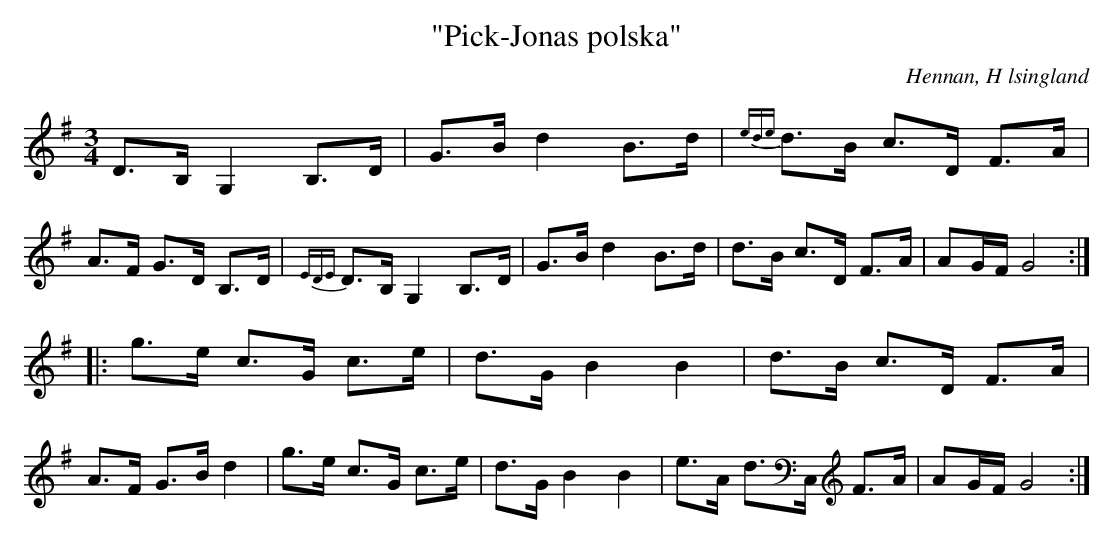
X:1
T: "Pick-Jonas polska"
O: Hennan, H lsingland
M: 3/4
L: 1/8
K: G
D>B, G,2 B,>D | G>B d2 B>d | {ede}d>B c>D F>A| A>F G>D B,>D|{EDE}D>B, G,2 B,>D|G>B d2 B>d | d>B c>D F>A| AG/F/ G4 :||:
g>e c>G c>e | d>G B2 B2 | d>B c>D F>A|A>F G>B d2|g>e c>G c>e | d>G B2 B2 | e>A d>C, F>A|AG/F/ G4:|]
